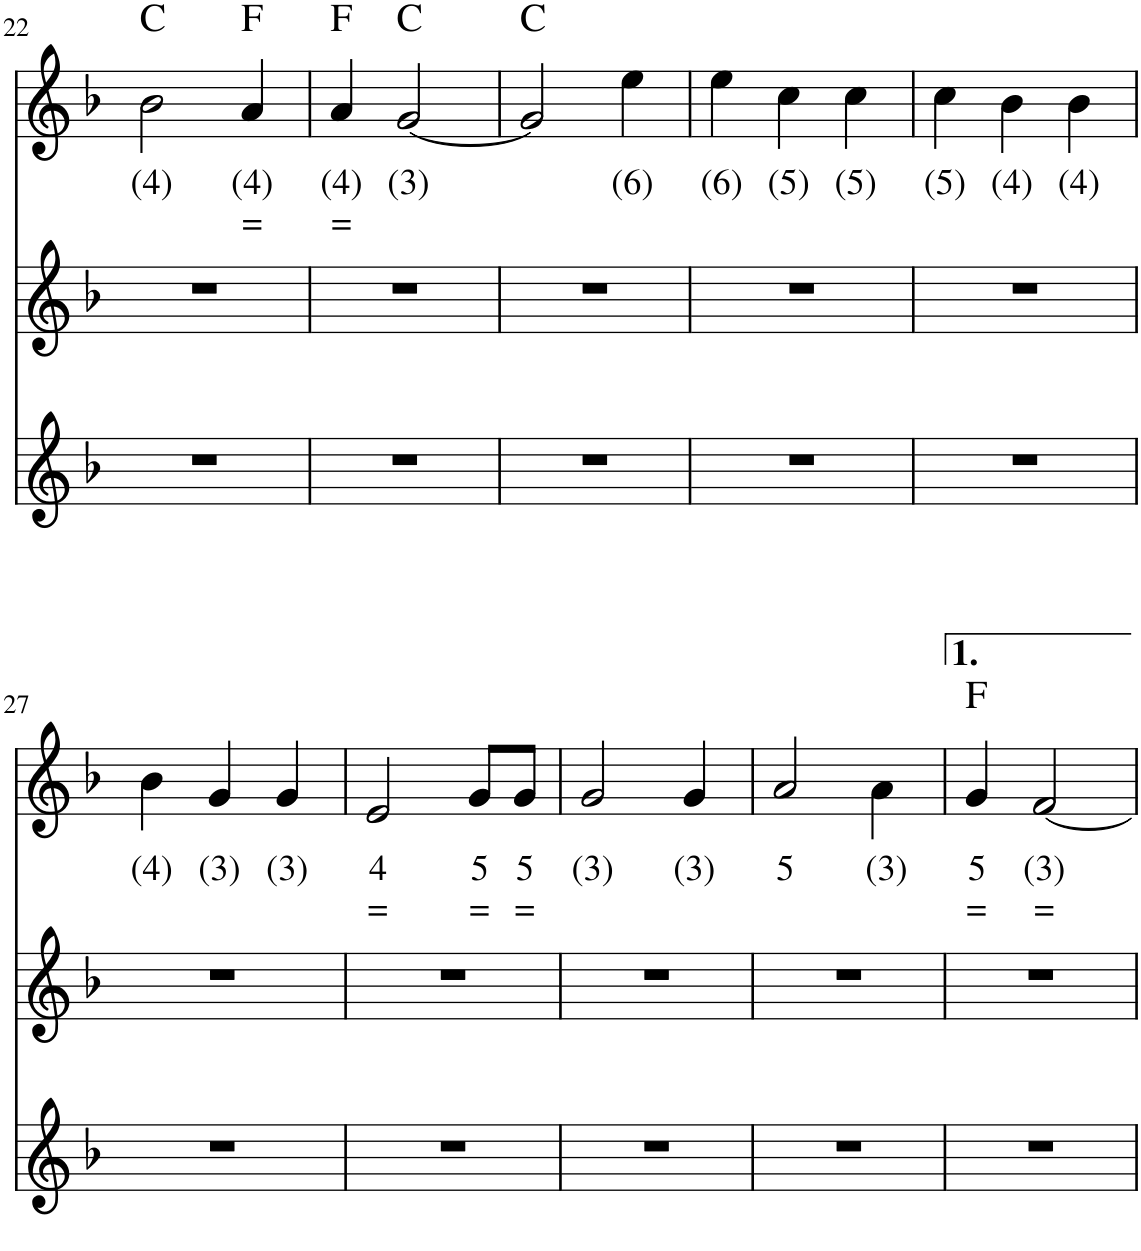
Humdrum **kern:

**kern	**kern	**kern	**text	**text	**harte
*part3	*part2	*part1	*part1	*part1	*part1
*staff3	*staff2	*staff1	*staff1	*staff1	*
*I"Viool	*I"Stem	*I"Stem	*	*	*
!!LO:PB:g=z
*clefG2	*clefG2	*clefG2	*	*	*
*k[b-]	*k[b-]	*k[b-]	*	*	*
*M3/4	*M3/4	*M3/4	*	*	*
=22	=22	=22	=22	=22	=22
!	!	!	!LO:LY:b	!	!
2.r	2.r	2b-\	(4)	.	C:maj
!	!	!	!LO:LY:b	!LO:LY:b	!
.	.	4a/	(4)	=	F:maj
=23	=23	=23	=23	=23	=23
!	!	!	!LO:LY:b	!LO:LY:b	!
2.r	2.r	4a/	(4)	=	F:maj
!	!	!	!LO:LY:b	!	!
.	.	[2g/	(3)	.	C:maj
=24	=24	=24	=24	=24	=24
2.r	2.r	2g/]	.	.	C:maj
!	!	!	!LO:LY:b	!	!
.	.	4ee\	(6)	.	.
=25	=25	=25	=25	=25	=25
!	!	!	!LO:LY:b	!	!
2.r	2.r	4ee\	(6)	.	.
!	!	!	!LO:LY:b	!	!
.	.	4cc\	(5)	.	.
!	!	!	!LO:LY:b	!	!
.	.	4cc\	(5)	.	.
=26	=26	=26	=26	=26	=26
!	!	!	!LO:LY:b	!	!
2.r	2.r	4cc\	(5)	.	.
!	!	!	!LO:LY:b	!	!
.	.	4b-\	(4)	.	.
!	!	!	!LO:LY:b	!	!
.	.	4b-\	(4)	.	.
!!LO:LB:g=z
=27	=27	=27	=27	=27	=27
!	!	!	!LO:LY:b	!	!
2.r	2.r	4b-\	(4)	.	.
!	!	!	!LO:LY:b	!	!
.	.	4g/	(3)	.	.
!	!	!	!LO:LY:b	!	!
.	.	4g/	(3)	.	.
=28	=28	=28	=28	=28	=28
!	!	!	!LO:LY:b	!LO:LY:b	!
2.r	2.r	2e/	4	=	.
!	!	!	!LO:LY:b	!LO:LY:b	!
.	.	8g/L	5	=	.
!	!	!	!LO:LY:b	!LO:LY:b	!
.	.	8g/J	5	=	.
=29	=29	=29	=29	=29	=29
!	!	!	!LO:LY:b	!	!
2.r	2.r	2g/	(3)	.	.
!	!	!	!LO:LY:b	!	!
.	.	4g/	(3)	.	.
=30	=30	=30	=30	=30	=30
!	!	!	!LO:LY:b	!	!
2.r	2.r	2a/	5	.	.
!	!	!	!LO:LY:b	!	!
.	.	4b-\	(3)	.	.
=31	=31	=31	=31	=31	=31
!	!	!	!LO:LY:b	!LO:LY:b	!
2.r	2.r	4g/	5	=	F:maj
!	!	!	!LO:LY:b	!LO:LY:b	!
.	.	[2f/	(3)	=	.
=	=	=	=	=	=
*-	*-	*-	*-	*-	*-
